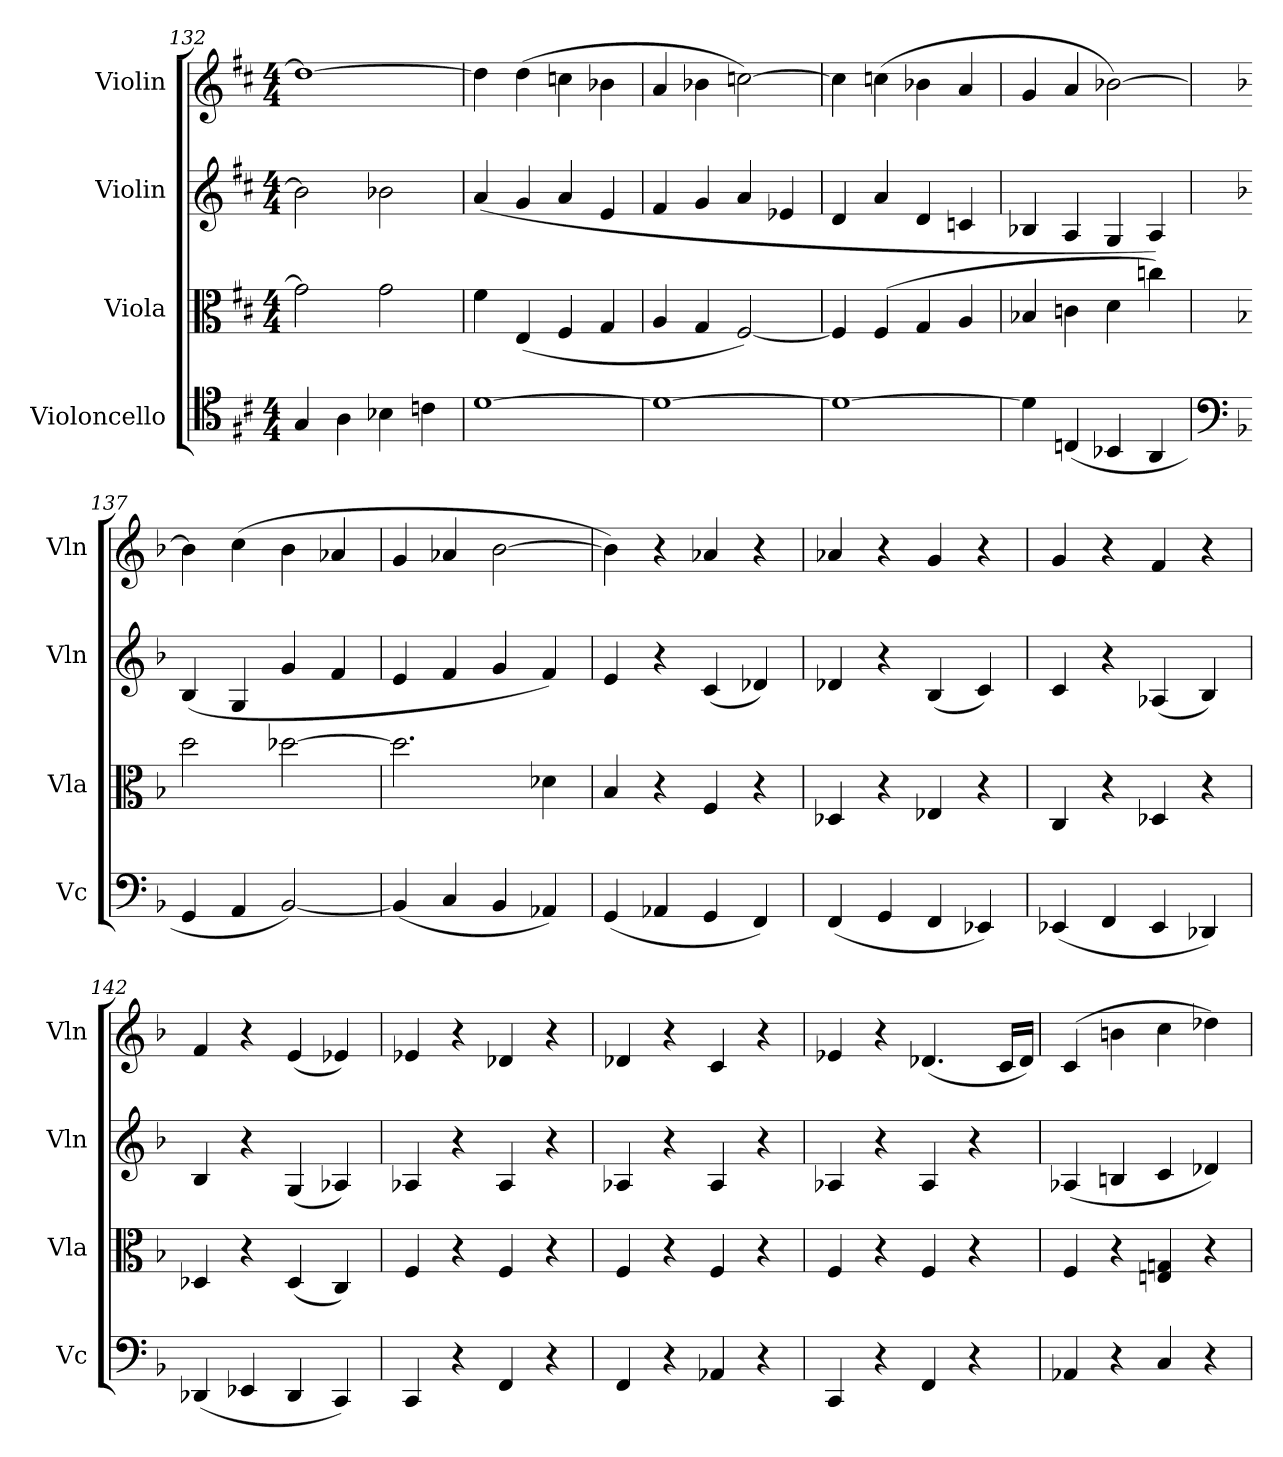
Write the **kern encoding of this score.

**kern	**kern	**kern	**kern
*part4	*part3	*part2	*part1
*staff4	*staff3	*staff2	*staff1
*I"Violoncello	*I"Viola	*I"Violin	*I"Violin
*I'Vc	*I'Vla	*I'Vln	*I'Vln
*clefC4	*clefC3	*clefG2	*clefG2
*k[f#c#]	*k[f#c#]	*k[f#c#]	*k[f#c#]
*M4/4	*M4/4	*M4/4	*M4/4
=132	=132	=132	=132
4G/	2g\]	2b\]	1dd_
4A\	.	.	.
4B-X\	2g\	2b-X\	.
4cn\	.	.	.
=133	=133	=133	=133
[1d	4f#\	(4a/	4dd\]
.	(4E/	4g/	(4dd\
.	4F#/	4a/	4ccn\
.	4G/	4e/	4b-X\
=134	=134	=134	=134
1d_	4A/	4f#/	4a/
.	4G/	4g/	4b-X\
.	[2F#/)	4a/	[2ccn\)
.	.	4e-X/	.
=135	=135	=135	=135
1d_	4F#/]	4d/	4cc\]
.	(4F#/	4a/	(4ccn\
.	4G/	4d/	4b-X\
.	4A/	4cn/	4a/
=136	=136	=136	=136
4d\]	4B-X/	4B-X/	4g/
(4Cn/	4cn\	4A/	4a/
4BB-X/	4d\	4G/	[2b-X\)
4AA/	4ccn\)	4A/)	.
=137	=137	=137	=137
*clefF4	*	*	*
*k[b-]	*k[b-]	*k[b-]	*k[b-]
4GG/	2dd\	(4B-/	4b-\]
4AA/	.	4G/	(4cc\
[2BB-/)	[2dd-X\	4g/	4b-\
.	.	4f/	4a-X/
=138	=138	=138	=138
(4BB-/]	2.dd-\]	4e/	4g/
4C/	.	4f/	4a-X/
4BB-/	.	4g/	[2b-\
4AA-X/)	4d-X\	4f/)	.
=139	=139	=139	=139
(4GG/	4B-/	4e/	4b-\])
4AA-X/	4r	4r	4r
4GG/	4F/	(4c/	4a-X/
4FF/)	4r	4d-X/)	4r
=140	=140	=140	=140
(4FF/	4D-X/	4d-X/	4a-X/
4GG/	4r	4r	4r
4FF/	4E-X/	(4B-/	4g/
4EE-X/)	4r	4c/)	4r
=141	=141	=141	=141
(4EE-X/	4C/	4c/	4g/
4FF/	4r	4r	4r
4EE-/	4D-X/	(4A-X/	4f/
4DD-X/)	4r	4B-/)	4r
=142	=142	=142	=142
(4DD-X/	4D-X/	4B-/	4f/
4EE-X/	4r	4r	4r
4DD-/	(4D-/	(4G/	(4e/
4CC/)	4C/)	4A-X/)	4e-X/)
=143	=143	=143	=143
4CC/	4F/	4A-X/	4e-X/
4r	4r	4r	4r
4FF/	4F/	4A-/	4d-X/
4r	4r	4r	4r
=144	=144	=144	=144
4FF/	4F/	4A-X/	4d-X/
4r	4r	4r	4r
4AA-X/	4F/	4A-/	4c/
4r	4r	4r	4r
=145	=145	=145	=145
4CC/	4F/	4A-X/	4e-X/
4r	4r	4r	4r
4FF/	4F/	4A-/	(4.d-X
4r	4r	4r	.
.	.	.	16c/LL
.	.	.	16d-/JJ)
=146	=146	=146	=146
4AA-X/	4F/	(4A-X/	(4c/
4r	4r	4Bn/	4bn\
4C/	4En/ 4Gn/	4c/	4cc\
4r	4r	4d-X/)	4dd-X\)
=	=	=	=
*-	*-	*-	*-
